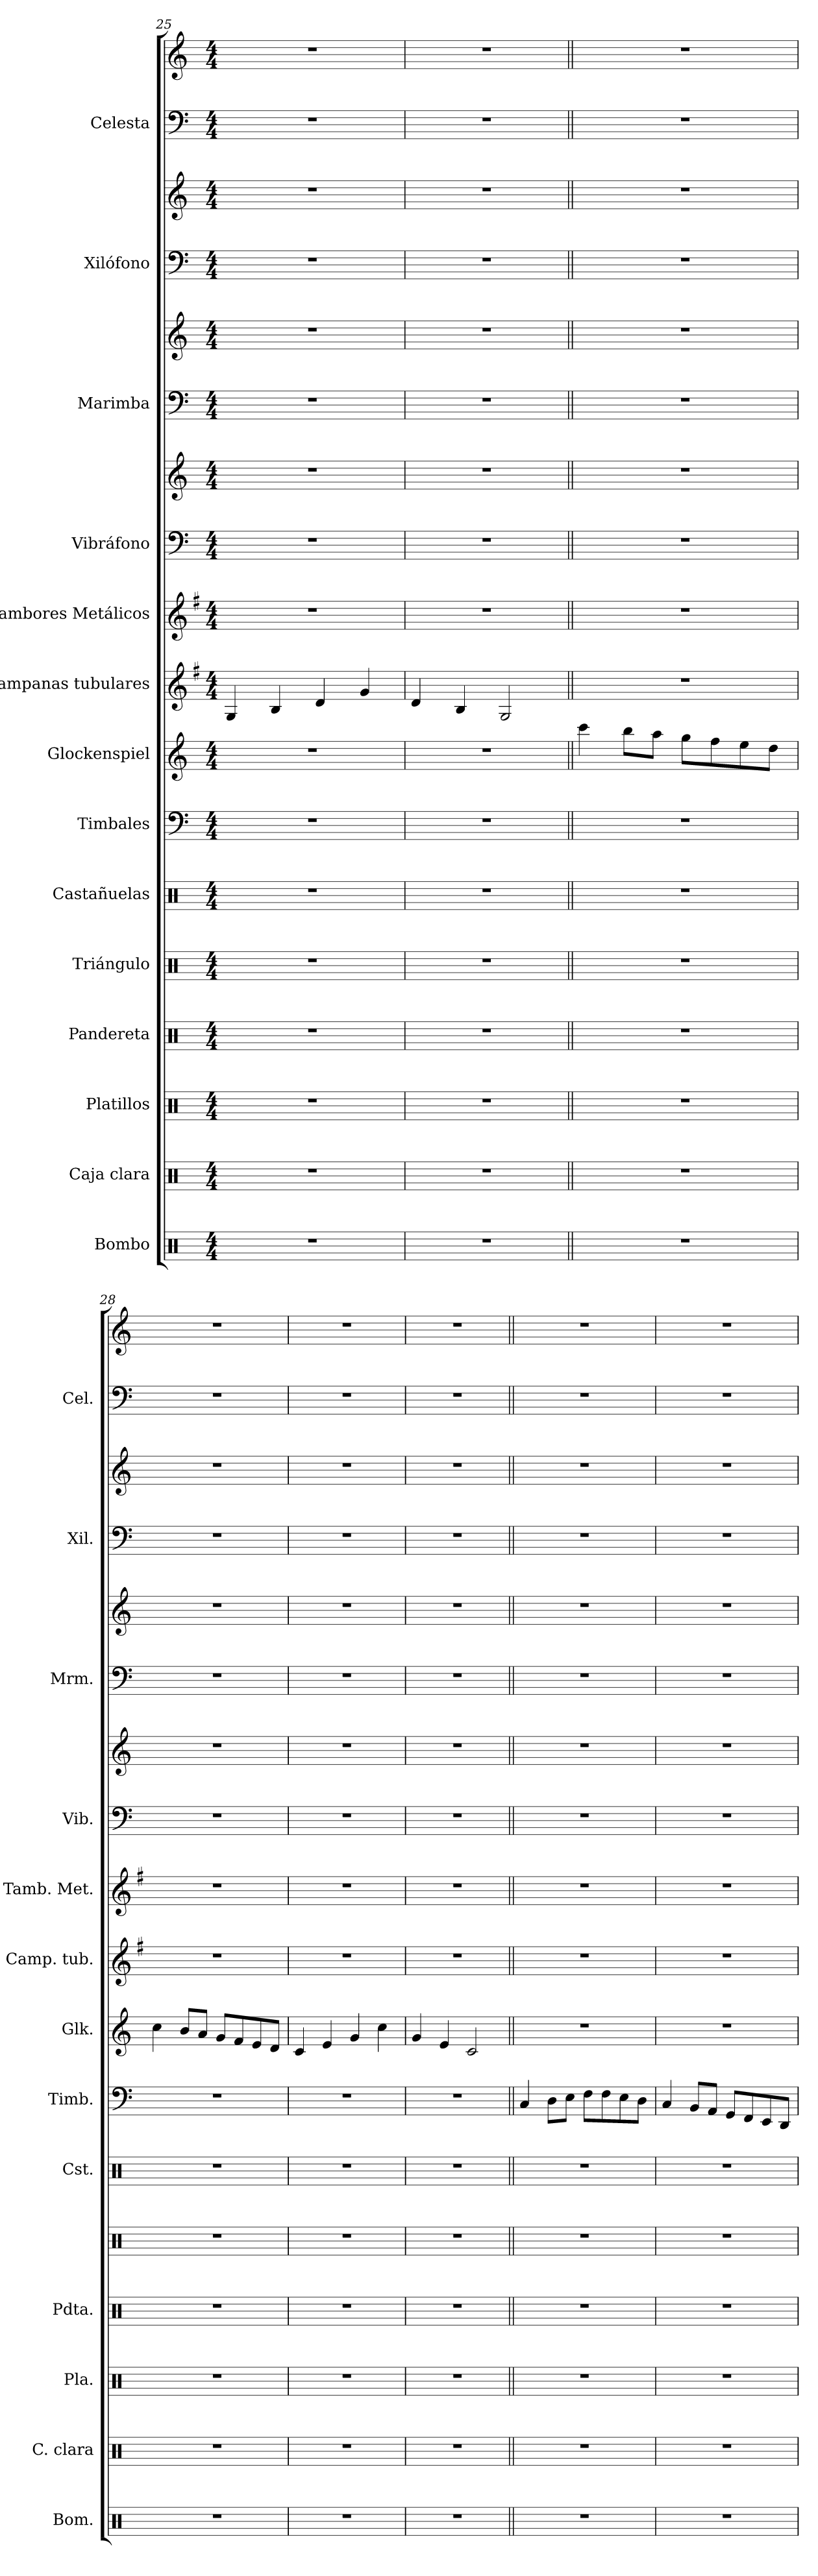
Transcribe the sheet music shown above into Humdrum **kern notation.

**kern	**kern	**kern	**kern	**kern	**kern	**kern	**kern	**kern	**kern	**kern	**kern	**kern	**kern	**kern	**kern	**kern	**kern
*part14	*part13	*part12	*part11	*part10	*part9	*part8	*part7	*part6	*part5	*part4	*part4	*part3	*part3	*part2	*part2	*part1	*part1
*staff18	*staff17	*staff16	*staff15	*staff14	*staff13	*staff12	*staff11	*staff10	*staff9	*staff8	*staff7	*staff6	*staff5	*staff4	*staff3	*staff2	*staff1
*I"Bombo	*I"Caja clara	*I"Platillos	*I"Pandereta	*I"Triángulo	*I"Castañuelas	*I"Timbales	*I"Glockenspiel	*I"Campanas tubulares	*I"Tambores Metálicos	*I"Vibráfono	*	*I"Marimba	*	*I"Xilófono	*	*I"Celesta	*
*I'Bom.	*I'C. clara	*I'Pla.	*I'Pdta.	*	*I'Cst.	*I'Timb.	*I'Glk.	*I'Camp. tub.	*I'Tamb. Met.	*I'Vib.	*	*I'Mrm.	*	*I'Xil.	*	*I'Cel.	*
*clefX	*clefX	*clefX	*clefX	*clefX	*clefX	*clefF4	*clefG2	*clefG2	*clefG2	*clefF4	*clefG2	*clefF4	*clefG2	*clefF4	*clefG2	*clefF4	*clefG2
*	*	*	*	*	*	*	*ITrd-14c-24	*	*	*	*	*	*	*ITrd-7c-12	*ITrd-7c-12	*ITrd-7c-12	*ITrd-7c-12
*k[]	*k[]	*k[]	*k[]	*k[]	*k[]	*k[]	*k[]	*k[f#]	*k[f#]	*k[]	*k[]	*k[]	*k[]	*k[]	*k[]	*k[]	*k[]
*M4/4	*M4/4	*M4/4	*M4/4	*M4/4	*M4/4	*M4/4	*M4/4	*M4/4	*M4/4	*M4/4	*M4/4	*M4/4	*M4/4	*M4/4	*M4/4	*M4/4	*M4/4
=25	=25	=25	=25	=25	=25	=25	=25	=25	=25	=25	=25	=25	=25	=25	=25	=25	=25
1r	1r	1r	1r	1r	1r	1r	1r	4G/	1r	1r	1r	1r	1r	1r	1r	1r	1r
.	.	.	.	.	.	.	.	4B/	.	.	.	.	.	.	.	.	.
.	.	.	.	.	.	.	.	4d/	.	.	.	.	.	.	.	.	.
.	.	.	.	.	.	.	.	4g/	.	.	.	.	.	.	.	.	.
=26	=26	=26	=26	=26	=26	=26	=26	=26	=26	=26	=26	=26	=26	=26	=26	=26	=26
1r	1r	1r	1r	1r	1r	1r	1r	4d/	1r	1r	1r	1r	1r	1r	1r	1r	1r
.	.	.	.	.	.	.	.	4B/	.	.	.	.	.	.	.	.	.
.	.	.	.	.	.	.	.	2G/	.	.	.	.	.	.	.	.	.
!!LO:PB:g=z
=27||	=27||	=27||	=27||	=27||	=27||	=27||	=27||	=27||	=27||	=27||	=27||	=27||	=27||	=27||	=27||	=27||	=27||
1r	1r	1r	1r	1r	1r	1r	4ccccc\	1r	1r	1r	1r	1r	1r	1r	1r	1r	1r
.	.	.	.	.	.	.	8bbbb\L	.	.	.	.	.	.	.	.	.	.
.	.	.	.	.	.	.	8aaaa\J	.	.	.	.	.	.	.	.	.	.
.	.	.	.	.	.	.	8gggg\L	.	.	.	.	.	.	.	.	.	.
.	.	.	.	.	.	.	8ffff\	.	.	.	.	.	.	.	.	.	.
.	.	.	.	.	.	.	8eeee\	.	.	.	.	.	.	.	.	.	.
.	.	.	.	.	.	.	8dddd\J	.	.	.	.	.	.	.	.	.	.
=28	=28	=28	=28	=28	=28	=28	=28	=28	=28	=28	=28	=28	=28	=28	=28	=28	=28
1r	1r	1r	1r	1r	1r	1r	4cccc\	1r	1r	1r	1r	1r	1r	1r	1r	1r	1r
.	.	.	.	.	.	.	8bbb/L	.	.	.	.	.	.	.	.	.	.
.	.	.	.	.	.	.	8aaa/J	.	.	.	.	.	.	.	.	.	.
.	.	.	.	.	.	.	8ggg/L	.	.	.	.	.	.	.	.	.	.
.	.	.	.	.	.	.	8fff/	.	.	.	.	.	.	.	.	.	.
.	.	.	.	.	.	.	8eee/	.	.	.	.	.	.	.	.	.	.
.	.	.	.	.	.	.	8ddd/J	.	.	.	.	.	.	.	.	.	.
=29	=29	=29	=29	=29	=29	=29	=29	=29	=29	=29	=29	=29	=29	=29	=29	=29	=29
1r	1r	1r	1r	1r	1r	1r	4ccc/	1r	1r	1r	1r	1r	1r	1r	1r	1r	1r
.	.	.	.	.	.	.	4eee/	.	.	.	.	.	.	.	.	.	.
.	.	.	.	.	.	.	4ggg/	.	.	.	.	.	.	.	.	.	.
.	.	.	.	.	.	.	4cccc\	.	.	.	.	.	.	.	.	.	.
=30	=30	=30	=30	=30	=30	=30	=30	=30	=30	=30	=30	=30	=30	=30	=30	=30	=30
1r	1r	1r	1r	1r	1r	1r	4ggg/	1r	1r	1r	1r	1r	1r	1r	1r	1r	1r
.	.	.	.	.	.	.	4eee/	.	.	.	.	.	.	.	.	.	.
.	.	.	.	.	.	.	2ccc/	.	.	.	.	.	.	.	.	.	.
!!LO:PB:g=z
=31||	=31||	=31||	=31||	=31||	=31||	=31||	=31||	=31||	=31||	=31||	=31||	=31||	=31||	=31||	=31||	=31||	=31||
*	*	*	*	*	*	*	*	*k[]	*k[]	*	*	*	*	*	*	*	*
1r	1r	1r	1r	1r	1r	4C/	1r	1r	1r	1r	1r	1r	1r	1r	1r	1r	1r
.	.	.	.	.	.	8D\L	.	.	.	.	.	.	.	.	.	.	.
.	.	.	.	.	.	8E\J	.	.	.	.	.	.	.	.	.	.	.
.	.	.	.	.	.	8F\L	.	.	.	.	.	.	.	.	.	.	.
.	.	.	.	.	.	8F\	.	.	.	.	.	.	.	.	.	.	.
.	.	.	.	.	.	8E\	.	.	.	.	.	.	.	.	.	.	.
.	.	.	.	.	.	8D\J	.	.	.	.	.	.	.	.	.	.	.
=32	=32	=32	=32	=32	=32	=32	=32	=32	=32	=32	=32	=32	=32	=32	=32	=32	=32
1r	1r	1r	1r	1r	1r	4C/	1r	1r	1r	1r	1r	1r	1r	1r	1r	1r	1r
.	.	.	.	.	.	8BB/L	.	.	.	.	.	.	.	.	.	.	.
.	.	.	.	.	.	8AA/J	.	.	.	.	.	.	.	.	.	.	.
.	.	.	.	.	.	8GG/L	.	.	.	.	.	.	.	.	.	.	.
.	.	.	.	.	.	8FF/	.	.	.	.	.	.	.	.	.	.	.
.	.	.	.	.	.	8EE/	.	.	.	.	.	.	.	.	.	.	.
.	.	.	.	.	.	8DD/J	.	.	.	.	.	.	.	.	.	.	.
=	=	=	=	=	=	=	=	=	=	=	=	=	=	=	=	=	=
*-	*-	*-	*-	*-	*-	*-	*-	*-	*-	*-	*-	*-	*-	*-	*-	*-	*-
